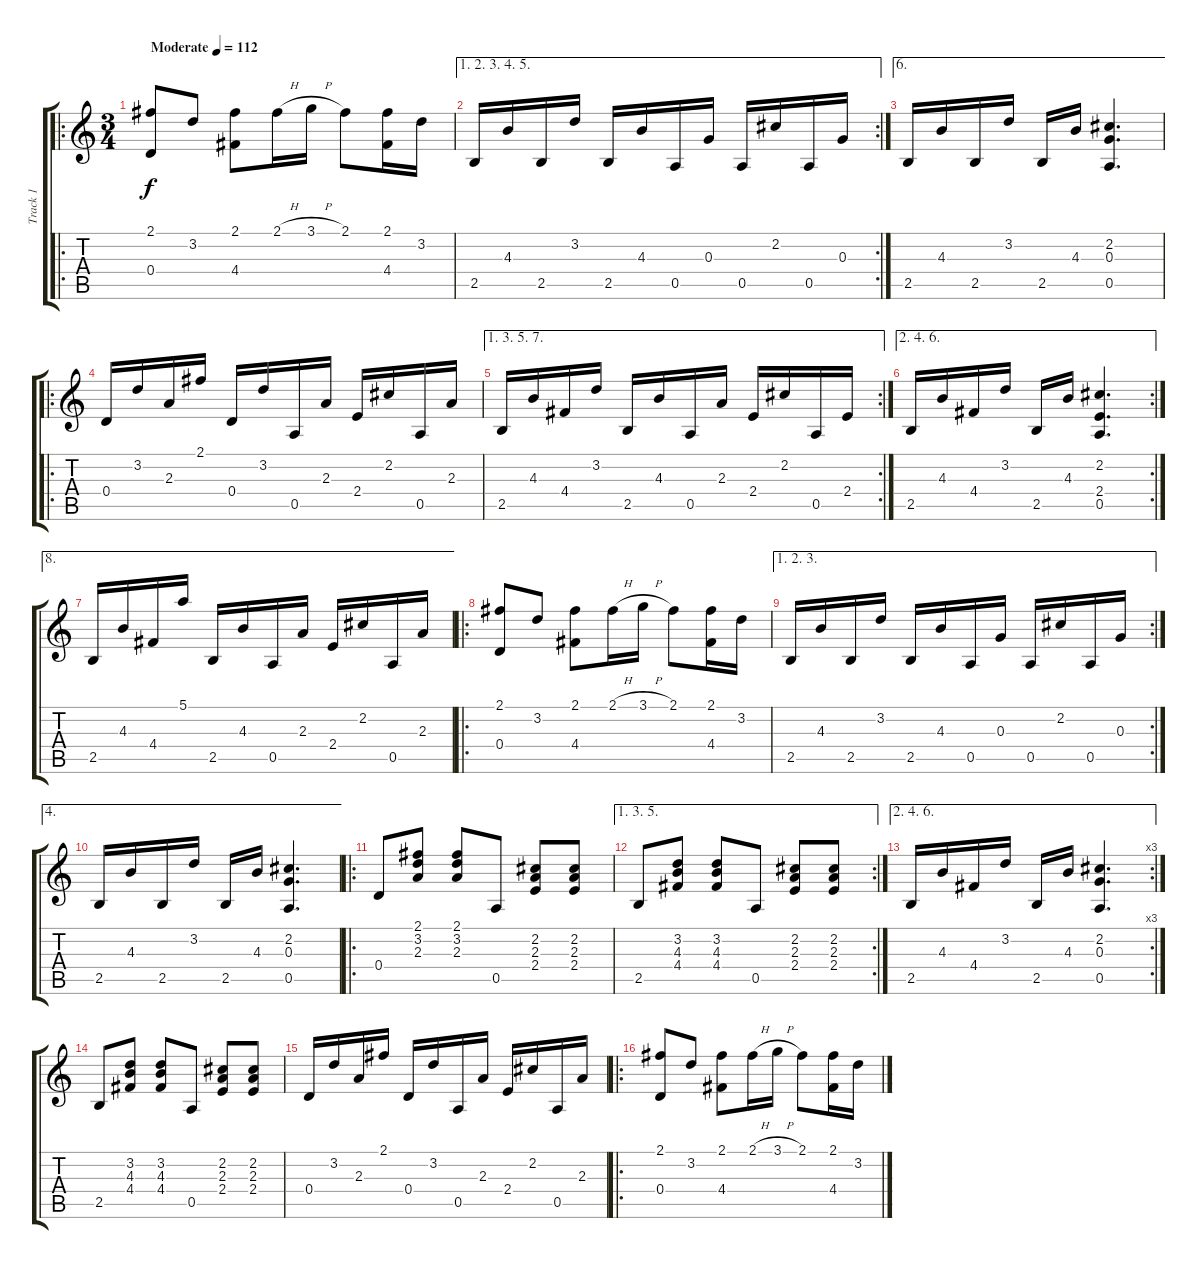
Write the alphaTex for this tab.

\track ("Track 1" "Track 1") {instrument acousticguitarnylon}
\staff {score tabs}
\tuning (E4 B3 G3 D3 A2 E2) {hide}
\ro
\ts (3 4)
\tempo (112 "Moderate")
\clef g2
\ks c
(2.1 0.4).8{dy f instrument acousticguitarnylon} 3.2.8 (2.1 4.4).8 2.1{h}.16 3.1{h}.16 2.1.8 (2.1 4.4).16 3.2.16 |
\ae (1 2 3 4 5)
\rc 2
2.5.16 4.3.16 2.5.16 3.2.16 2.5.16 4.3.16 0.5.16 0.3.16 0.5.16 2.2.16 0.5.16 0.3.16 |
\ae 6
2.5.16 4.3.16 2.5.16 3.2.16 2.5.16 4.3.16 (2.2 0.3 0.5).4{d} |
\ro
0.4.16 3.2.16 2.3.16 2.1.16 0.4.16 3.2.16 0.5.16 2.3.16 2.4.16 2.2.16 0.5.16 2.3.16 |
\ae (1 3 5 7)
\rc 2
2.5.16 4.3.16 4.4.16 3.2.16 2.5.16 4.3.16 0.5.16 2.3.16 2.4.16 2.2.16 0.5.16 2.4.16 |
\ae (2 4 6)
\rc 2
2.5.16 4.3.16 4.4.16 3.2.16 2.5.16 4.3.16 (2.2 2.4 0.5).4{d} |
\ae 8
2.5.16 4.3.16 4.4.16 5.1.16 2.5.16 4.3.16 0.5.16 2.3.16 2.4.16 2.2.16 0.5.16 2.3.16 |
\ro
(2.1 0.4).8 3.2.8 (2.1 4.4).8 2.1{h}.16 3.1{h}.16 2.1.8 (2.1 4.4).16 3.2.16 |
\ae (1 2 3)
\rc 2
2.5.16 4.3.16 2.5.16 3.2.16 2.5.16 4.3.16 0.5.16 0.3.16 0.5.16 2.2.16 0.5.16 0.3.16 |
\ae 4
2.5.16 4.3.16 2.5.16 3.2.16 2.5.16 4.3.16 (2.2 0.3 0.5).4{d} |
\ro
0.4.8 (2.1 3.2 2.3).8 (2.1 3.2 2.3).8 0.5.8 (2.2 2.3 2.4).8 (2.2 2.3 2.4).8 |
\ae (1 3 5)
\rc 2
2.5.8 (3.2 4.3 4.4).8 (3.2 4.3 4.4).8 0.5.8 (2.2 2.3 2.4).8 (2.2 2.3 2.4).8 |
\ae (2 4 6)
\rc 3
2.5.16 4.3.16 4.4.16 3.2.16 2.5.16 4.3.16 (2.2 0.3 0.5).4{d} |
2.5.8 (3.2 4.3 4.4).8 (3.2 4.3 4.4).8 0.5.8 (2.2 2.3 2.4).8 (2.2 2.3 2.4).8 |
0.4.16 3.2.16 2.3.16 2.1.16 0.4.16 3.2.16 0.5.16 2.3.16 2.4.16 2.2.16 0.5.16 2.3.16 |
\ro
(2.1 0.4).8 3.2.8 (2.1 4.4).8 2.1{h}.16 3.1{h}.16 2.1.8 (2.1 4.4).16 3.2.16
